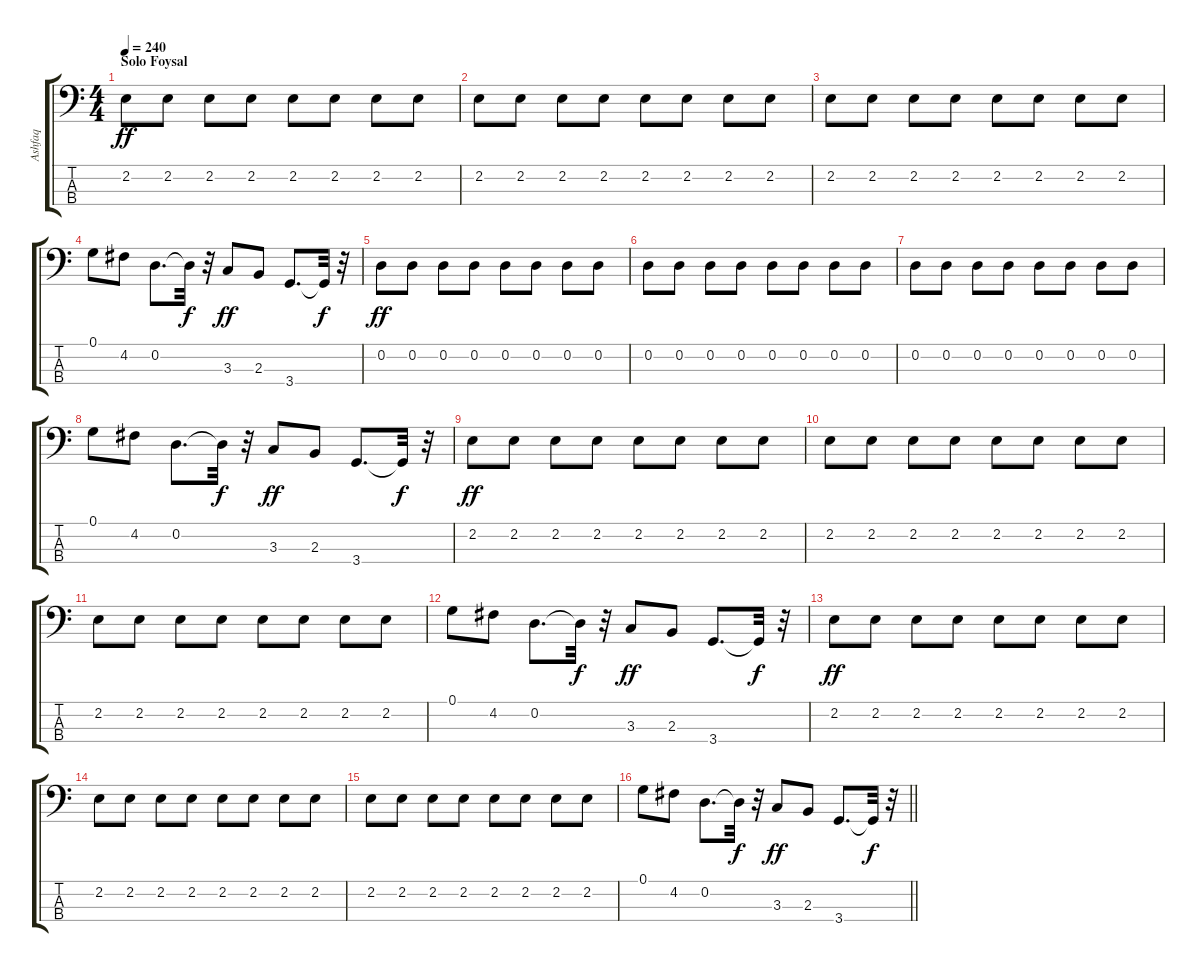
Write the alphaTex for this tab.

\track ("Ashfaq" "Ashfaq") {instrument electricbassfinger}
\staff {score tabs}
\tuning (G2 D2 A1 E1) {hide}
\ts (4 4)
\section ("" "Solo Foysal")
\tempo 240
\clef f4
\ks c
2.2.8{dy ff} 2.2.8 2.2.8 2.2.8 2.2.8 2.2.8 2.2.8 2.2.8 |
2.2.8 2.2.8 2.2.8 2.2.8 2.2.8 2.2.8 2.2.8 2.2.8 |
2.2.8 2.2.8 2.2.8 2.2.8 2.2.8 2.2.8 2.2.8 2.2.8 |
0.1.8 4.2.8 0.2.8{d} 0.2{t}.32{dy f} r.32 3.3.8{dy ff} 2.3.8 3.4.8{d} 3.4{t}.32{dy f} r.32 |
0.2.8{dy ff} 0.2.8 0.2.8 0.2.8 0.2.8 0.2.8 0.2.8 0.2.8 |
0.2.8 0.2.8 0.2.8 0.2.8 0.2.8 0.2.8 0.2.8 0.2.8 |
0.2.8 0.2.8 0.2.8 0.2.8 0.2.8 0.2.8 0.2.8 0.2.8 |
0.1.8 4.2.8 0.2.8{d} 0.2{t}.32{dy f} r.32 3.3.8{dy ff} 2.3.8 3.4.8{d} 3.4{t}.32{dy f} r.32 |
2.2.8{dy ff} 2.2.8 2.2.8 2.2.8 2.2.8 2.2.8 2.2.8 2.2.8 |
2.2.8 2.2.8 2.2.8 2.2.8 2.2.8 2.2.8 2.2.8 2.2.8 |
2.2.8 2.2.8 2.2.8 2.2.8 2.2.8 2.2.8 2.2.8 2.2.8 |
0.1.8 4.2.8 0.2.8{d} 0.2{t}.32{dy f} r.32 3.3.8{dy ff} 2.3.8 3.4.8{d} 3.4{t}.32{dy f} r.32 |
2.2.8{dy ff} 2.2.8 2.2.8 2.2.8 2.2.8 2.2.8 2.2.8 2.2.8 |
2.2.8 2.2.8 2.2.8 2.2.8 2.2.8 2.2.8 2.2.8 2.2.8 |
2.2.8 2.2.8 2.2.8 2.2.8 2.2.8 2.2.8 2.2.8 2.2.8 |
\barLineRight lightlight
0.1.8 4.2.8 0.2.8{d} 0.2{t}.32{dy f} r.32 3.3.8{dy ff} 2.3.8 3.4.8{d} 3.4{t}.32{dy f} r.32
